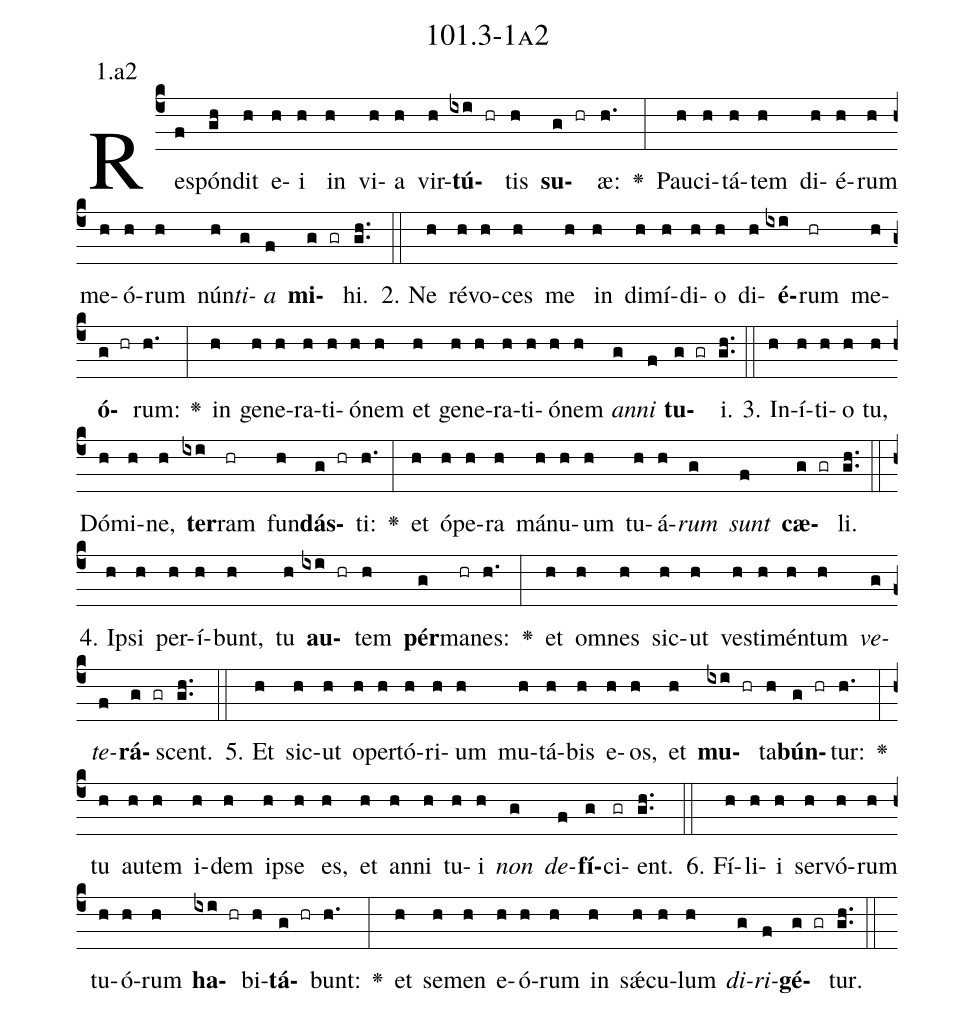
name: 101.3-1a2;
annotation: 1.a2;
%%
(c4)Re(f)spón(gh)dit(h) e(h)i(h) in(h) vi(h)a(h) vir(h)<b>tú</b>(ixi hr)tis(h) <b>su</b>(g hr)æ:(h.) <v>\greheightstar</v>(:) Pau(h)ci(h)tá(h)tem(h) di(h)é(h)rum(h) me(h)ó(h)rum(h) nún(h)<i>ti</i>(g)<i>a</i>(f) <b>mi</b>(g gr)hi.(gh..) (::)
2. Ne(h) ré(h)vo(h)ces(h) me(h) in(h) di(h)mí(h)di(h)o(h) di(h)<b>é</b>(ixi)rum(hr) me(h)<b>ó</b>(g hr)rum:(h.) <v>\greheightstar</v>(:) in(h) ge(h)ne(h)ra(h)ti(h)ó(h)nem(h) et(h) ge(h)ne(h)ra(h)ti(h)ó(h)nem(h) <i>an</i>(g)<i>ni</i>(f) <b>tu</b>(g gr)i.(gh..) (::)
3. In(h)í(h)ti(h)o(h) tu,(h) Dó(h)mi(h)ne,(h) <b>ter</b>(ixi)ram(hr) fun(h)<b>dás</b>(g hr)ti:(h.) <v>\greheightstar</v>(:) et(h) ó(h)pe(h)ra(h) má(h)nu(h)um(h) tu(h)á(h)<i>rum</i>(g) <i>sunt</i>(f) <b>cæ</b>(g gr)li.(gh..) (::)
4. Ip(h)si(h) per(h)í(h)bunt,(h) tu(h) <b>au</b>(ixi hr)tem(h) <b>pér</b>(g)ma(hr)nes:(h.) <v>\greheightstar</v>(:) et(h) om(h)nes(h) sic(h)ut(h) ves(h)ti(h)mén(h)tum(h) <i>ve</i>(g)<i>te</i>(f)<b>rá</b>(g gr)scent.(gh..) (::)
5. Et(h) sic(h)ut(h) o(h)per(h)tó(h)ri(h)um(h) mu(h)tá(h)bis(h) e(h)os,(h) et(h) <b>mu</b>(ixi hr)ta(h)<b>bún</b>(g hr)tur:(h.) <v>\greheightstar</v>(:) tu(h) au(h)tem(h) i(h)dem(h) ip(h)se(h) es,(h) et(h) an(h)ni(h) tu(h)i(h) <i>non</i>(g) <i>de</i>(f)<b>fí</b>(g)ci(gr)ent.(gh..) (::)
6. Fí(h)li(h)i(h) ser(h)vó(h)rum(h) tu(h)ó(h)rum(h) <b>ha</b>(ixi hr)bi(h)<b>tá</b>(g hr)bunt:(h.) <v>\greheightstar</v>(:) et(h) se(h)men(h) e(h)ó(h)rum(h) in(h) sǽ(h)cu(h)lum(h) <i>di</i>(g)<i>ri</i>(f)<b>gé</b>(g gr)tur.(gh..) (::)
